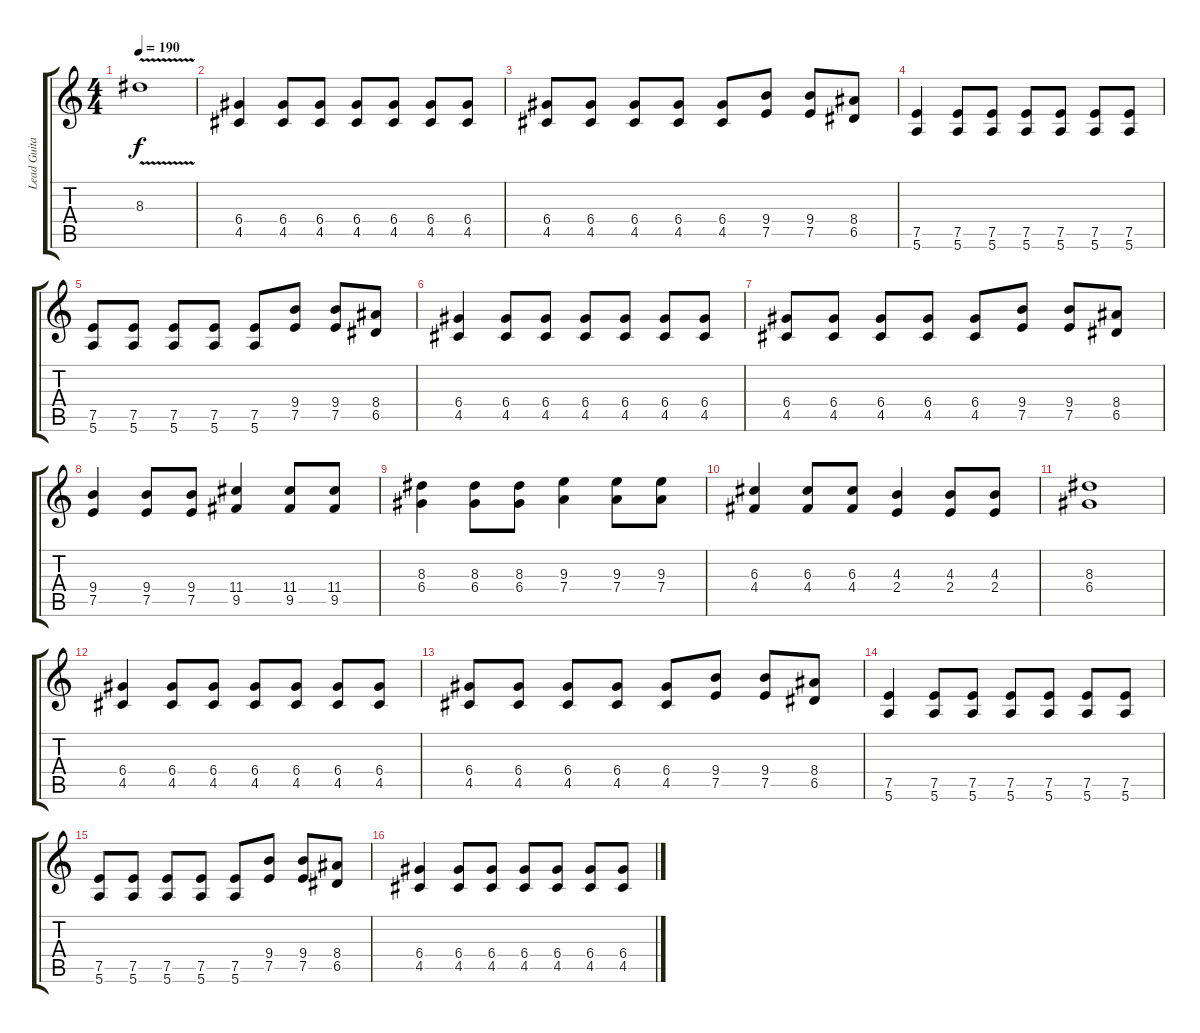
\track ("Lead Guitar / Wowa" "Lead Guita") {instrument overdrivenguitar}
\staff {score tabs}
\tuning (E4 B3 G3 D3 A2 E2) {hide}
\ts (4 4)
\tempo 190
\clef g2
\ks c
8.3{v}.1{dy f} |
(6.4 4.5).4 (6.4 4.5).8 (6.4 4.5).8 (6.4 4.5).8 (6.4 4.5).8 (6.4 4.5).8 (6.4 4.5).8 |
(6.4 4.5).8 (6.4 4.5).8 (6.4 4.5).8 (6.4 4.5).8 (6.4 4.5).8 (9.4 7.5).8 (9.4 7.5).8 (8.4 6.5).8 |
(7.5 5.6).4 (7.5 5.6).8 (7.5 5.6).8 (7.5 5.6).8 (7.5 5.6).8 (7.5 5.6).8 (7.5 5.6).8 |
(7.5 5.6).8 (7.5 5.6).8 (7.5 5.6).8 (7.5 5.6).8 (7.5 5.6).8 (9.4 7.5).8 (9.4 7.5).8 (8.4 6.5).8 |
(6.4 4.5).4 (6.4 4.5).8 (6.4 4.5).8 (6.4 4.5).8 (6.4 4.5).8 (6.4 4.5).8 (6.4 4.5).8 |
(6.4 4.5).8 (6.4 4.5).8 (6.4 4.5).8 (6.4 4.5).8 (6.4 4.5).8 (9.4 7.5).8 (9.4 7.5).8 (8.4 6.5).8 |
(9.4 7.5).4 (9.4 7.5).8 (9.4 7.5).8 (11.4 9.5).4 (11.4 9.5).8 (11.4 9.5).8 |
(8.3 6.4).4 (8.3 6.4).8 (8.3 6.4).8 (9.3 7.4).4 (9.3 7.4).8 (9.3 7.4).8 |
(6.3 4.4).4 (6.3 4.4).8 (6.3 4.4).8 (4.3 2.4).4 (4.3 2.4).8 (4.3 2.4).8 |
(8.3 6.4).1 |
(6.4 4.5).4 (6.4 4.5).8 (6.4 4.5).8 (6.4 4.5).8 (6.4 4.5).8 (6.4 4.5).8 (6.4 4.5).8 |
(6.4 4.5).8 (6.4 4.5).8 (6.4 4.5).8 (6.4 4.5).8 (6.4 4.5).8 (9.4 7.5).8 (9.4 7.5).8 (8.4 6.5).8 |
(7.5 5.6).4 (7.5 5.6).8 (7.5 5.6).8 (7.5 5.6).8 (7.5 5.6).8 (7.5 5.6).8 (7.5 5.6).8 |
(7.5 5.6).8 (7.5 5.6).8 (7.5 5.6).8 (7.5 5.6).8 (7.5 5.6).8 (9.4 7.5).8 (9.4 7.5).8 (8.4 6.5).8 |
(6.4 4.5).4 (6.4 4.5).8 (6.4 4.5).8 (6.4 4.5).8 (6.4 4.5).8 (6.4 4.5).8 (6.4 4.5).8
